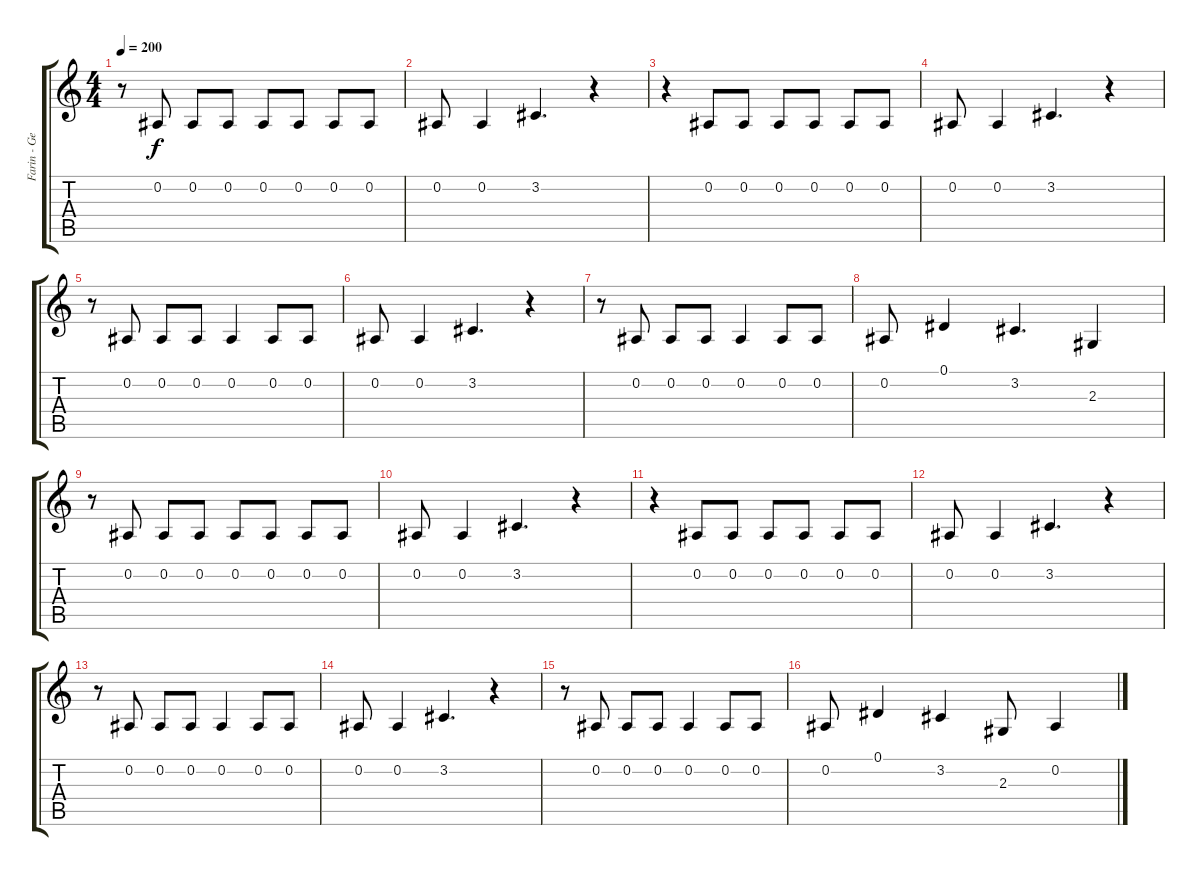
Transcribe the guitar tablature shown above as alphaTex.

\track ("Farin - Gesang" "Farin - Ge") {instrument oboe}
\staff {score tabs}
\tuning (Eb4 Bb3 Gb3 Db3 Ab2 Eb2) {hide}
\ts (4 4)
\tempo 200
\clef g2
\ks c
r.8{dy f} 0.2.8 0.2.8 0.2.8 0.2.8 0.2.8 0.2.8 0.2.8 |
0.2.8 0.2.4 3.2.4{d} r.4 |
r.4 0.2.8 0.2.8 0.2.8 0.2.8 0.2.8 0.2.8 |
0.2.8 0.2.4 3.2.4{d} r.4 |
r.8 0.2.8 0.2.8 0.2.8 0.2.4 0.2.8 0.2.8 |
0.2.8 0.2.4 3.2.4{d} r.4 |
r.8 0.2.8 0.2.8 0.2.8 0.2.4 0.2.8 0.2.8 |
0.2.8 0.1.4 3.2.4{d} 2.3.4 |
r.8 0.2.8 0.2.8 0.2.8 0.2.8 0.2.8 0.2.8 0.2.8 |
0.2.8 0.2.4 3.2.4{d} r.4 |
r.4 0.2.8 0.2.8 0.2.8 0.2.8 0.2.8 0.2.8 |
0.2.8 0.2.4 3.2.4{d} r.4 |
r.8 0.2.8 0.2.8 0.2.8 0.2.4 0.2.8 0.2.8 |
0.2.8 0.2.4 3.2.4{d} r.4 |
r.8 0.2.8 0.2.8 0.2.8 0.2.4 0.2.8 0.2.8 |
0.2.8 0.1.4 3.2.4 2.3.8 0.2.4
